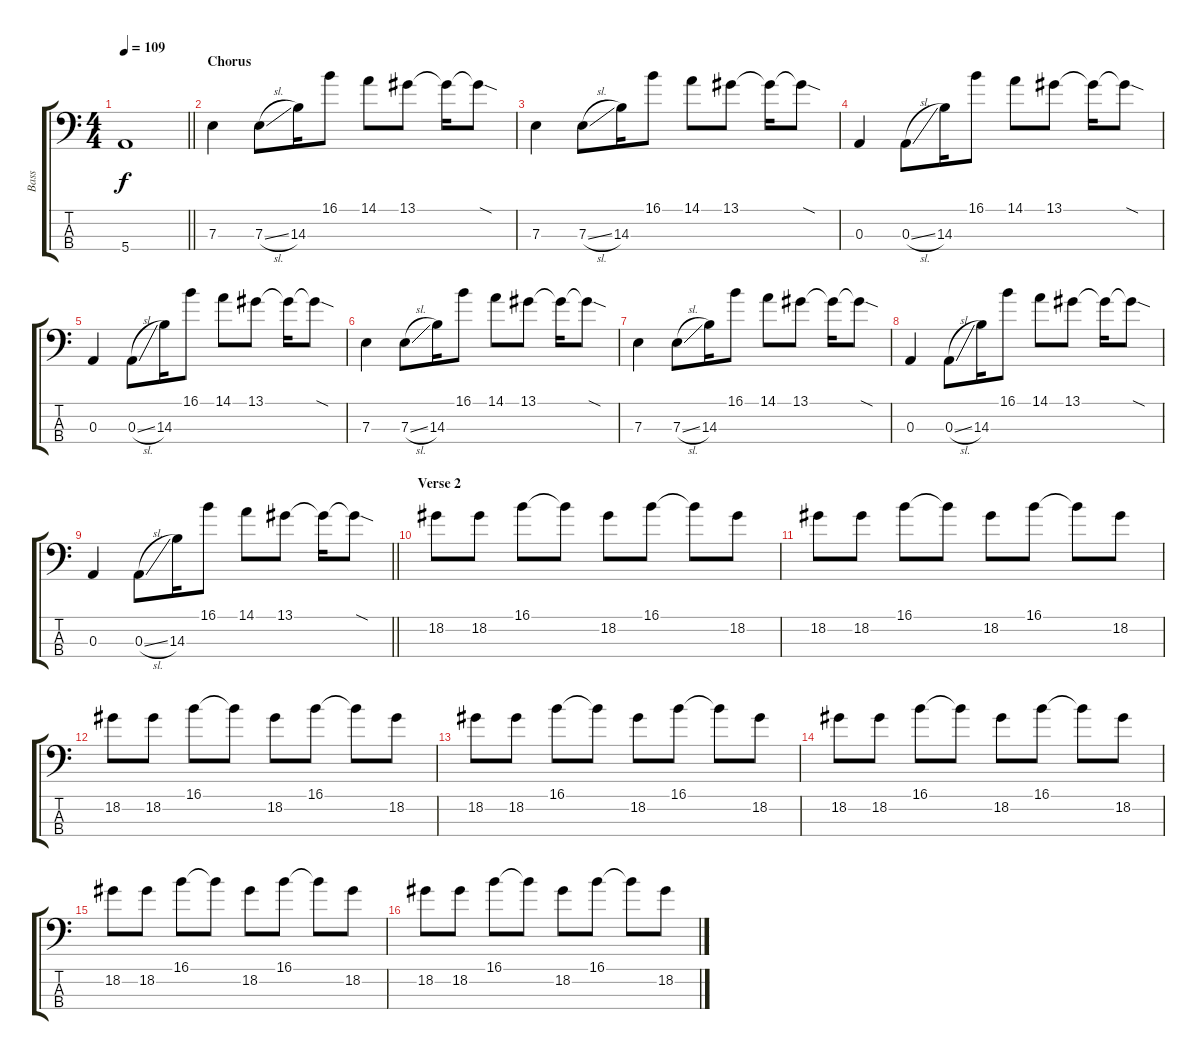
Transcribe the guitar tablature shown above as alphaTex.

\track ("Bass" "Bass") {instrument electricbassfinger}
\staff {score tabs}
\tuning (G2 D2 A1 E1) {hide}
\ts (4 4)
\tempo 109
\clef f4
\barLineRight lightlight
\ks c
5.4.1{dy f} |
\section ("" "Chorus")
7.3.4 7.3{sl}.8 14.3.16 16.1.8 14.1.8 13.1.8 13.1{t}.16 13.1{sod t}.8 |
7.3.4 7.3{sl}.8 14.3.16 16.1.8 14.1.8 13.1.8 13.1{t}.16 13.1{sod t}.8 |
0.3.4 0.3{sl}.8 14.3.16 16.1.8 14.1.8 13.1.8 13.1{t}.16 13.1{sod t}.8 |
0.3.4 0.3{sl}.8 14.3.16 16.1.8 14.1.8 13.1.8 13.1{t}.16 13.1{sod t}.8 |
7.3.4 7.3{sl}.8 14.3.16 16.1.8 14.1.8 13.1.8 13.1{t}.16 13.1{sod t}.8 |
7.3.4 7.3{sl}.8 14.3.16 16.1.8 14.1.8 13.1.8 13.1{t}.16 13.1{sod t}.8 |
0.3.4 0.3{sl}.8 14.3.16 16.1.8 14.1.8 13.1.8 13.1{t}.16 13.1{sod t}.8 |
\barLineRight lightlight
0.3.4 0.3{sl}.8 14.3.16 16.1.8 14.1.8 13.1.8 13.1{t}.16 13.1{sod t}.8 |
\section ("" "Verse 2")
18.2.8 18.2.8 16.1.8 16.1{t}.8 18.2.8 16.1.8 16.1{t}.8 18.2.8 |
18.2.8 18.2.8 16.1.8 16.1{t}.8 18.2.8 16.1.8 16.1{t}.8 18.2.8 |
18.2.8 18.2.8 16.1.8 16.1{t}.8 18.2.8 16.1.8 16.1{t}.8 18.2.8 |
18.2.8 18.2.8 16.1.8 16.1{t}.8 18.2.8 16.1.8 16.1{t}.8 18.2.8 |
18.2.8 18.2.8 16.1.8 16.1{t}.8 18.2.8 16.1.8 16.1{t}.8 18.2.8 |
18.2.8 18.2.8 16.1.8 16.1{t}.8 18.2.8 16.1.8 16.1{t}.8 18.2.8 |
18.2.8 18.2.8 16.1.8 16.1{t}.8 18.2.8 16.1.8 16.1{t}.8 18.2.8
